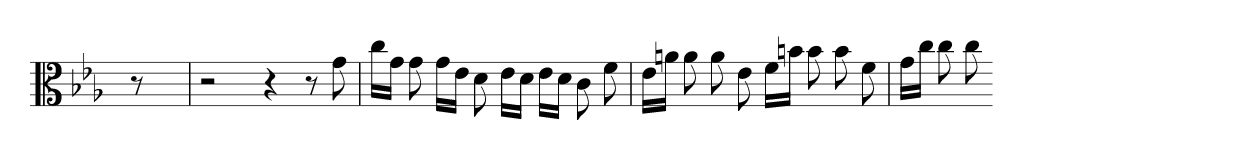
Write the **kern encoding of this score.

**kern
*part1
*staff1
*clefC3
*k[b-e-a-]
=
8r
=6
2r
4r
8r
8g
=7
16ccLL
16gJJ
8g
16gLL
16e-JJ
8d
16e-LL
16dJJ
16e-LL
16dJJ
8c
8f
=8
16e-LL
16anJJ
8a
8a
8e-
16fLL
16bnJJ
8b
8b
8f
=9
16gLL
16ccJJ
8cc
8cc
=-
*-
